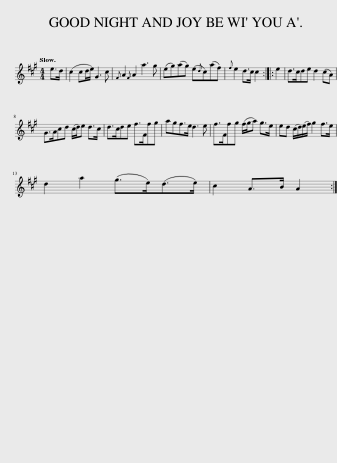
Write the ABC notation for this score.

X:1
L:1/8
Q:1/4=120
M:4/4
I:linebreak $
K:A
V:1 treble
V:1
 e>d | (c2 cd/e/) G3 c |{F} A2{F} A2 a3 g | (eg)(ag) (e{d}c)(af) |{f} e2 d>c c2 :: %5
 e2 | d>cde d2 (cA) |$ G>Acd (c/d/)e d>c | d>cde f>Ffg | agf>e d3 e | %10
 f>Ffg (f/g/a) g>e | ed (c/d/)(e/f/) g2 f>e |$ d2 a2 (g>e)(d>e) | c2 A>B A2 :| %14
